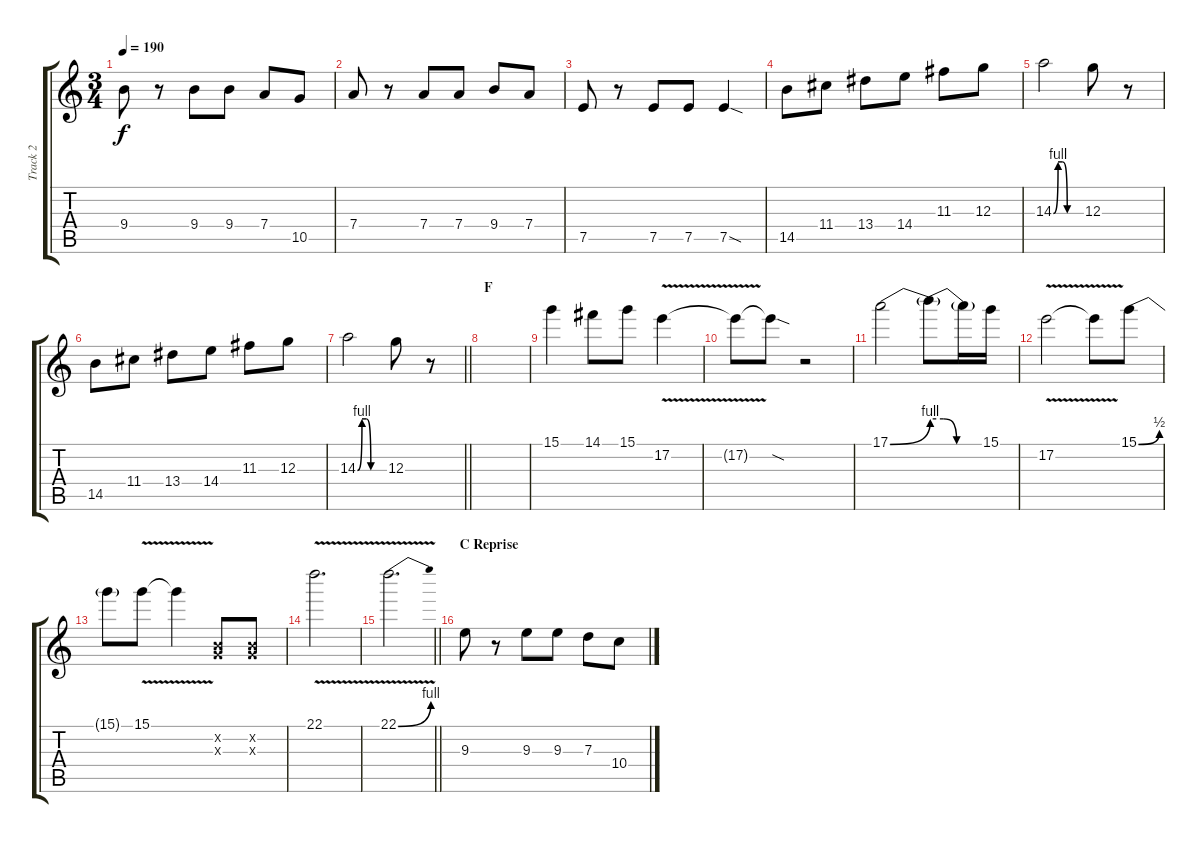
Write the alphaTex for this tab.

\track ("Track 2" "Track 2") {instrument distortionguitar}
\staff {score tabs}
\tuning (E4 B3 G3 D3 A2 E2) {hide}
\ts (3 4)
\tempo 190
\clef g2
\ks c
9.4.8{dy f} r.8 9.4.8 9.4.8 7.4.8 10.5.8 |
7.4.8 r.8 7.4.8 7.4.8 9.4.8 7.4.8 |
7.5.8 r.8 7.5.8 7.5.8 7.5{sod}.4 |
14.5.8 11.4.8 13.4.8 14.4.8 11.3.8 12.3.8 |
14.3{be (custom 0 0 10 4 20 4 30 0 60 0)}.2 12.3.8 r.8 |
14.5.8 11.4.8 13.4.8 14.4.8 11.3.8 12.3.8 |
\barLineRight lightlight
14.3{be (custom 0 0 10 4 20 4 30 0 60 0)}.2 12.3.8 r.8 |
\section ("" "F")
|
15.1.4 14.1.8 15.1.8 17.2{v}.4 |
17.2{t}.8 17.2{sod t}.8 r.2 |
17.1{be (bend 0 0 60 4)}.2 17.1{be (custom 0 4 15 4 30 0 60 0) t}.8 17.1{t}.16 15.1.16 |
17.2{v}.2 17.2{t}.8 15.1{be (bend 0 0 60 2)}.8 |
15.1{t}.8 15.1{v}.8 15.1{t}.4 (0.2{x} 0.3{x}).8 (0.2{x} 0.3{x}).8 |
22.1{v}.2{d} |
\barLineRight lightlight
22.1{be (bend 0 0 60 4) v}.2{d} |
\section ("" "C Reprise")
9.3.8{instrument distortionguitar} r.8 9.3.8 9.3.8 7.3.8 10.4.8
